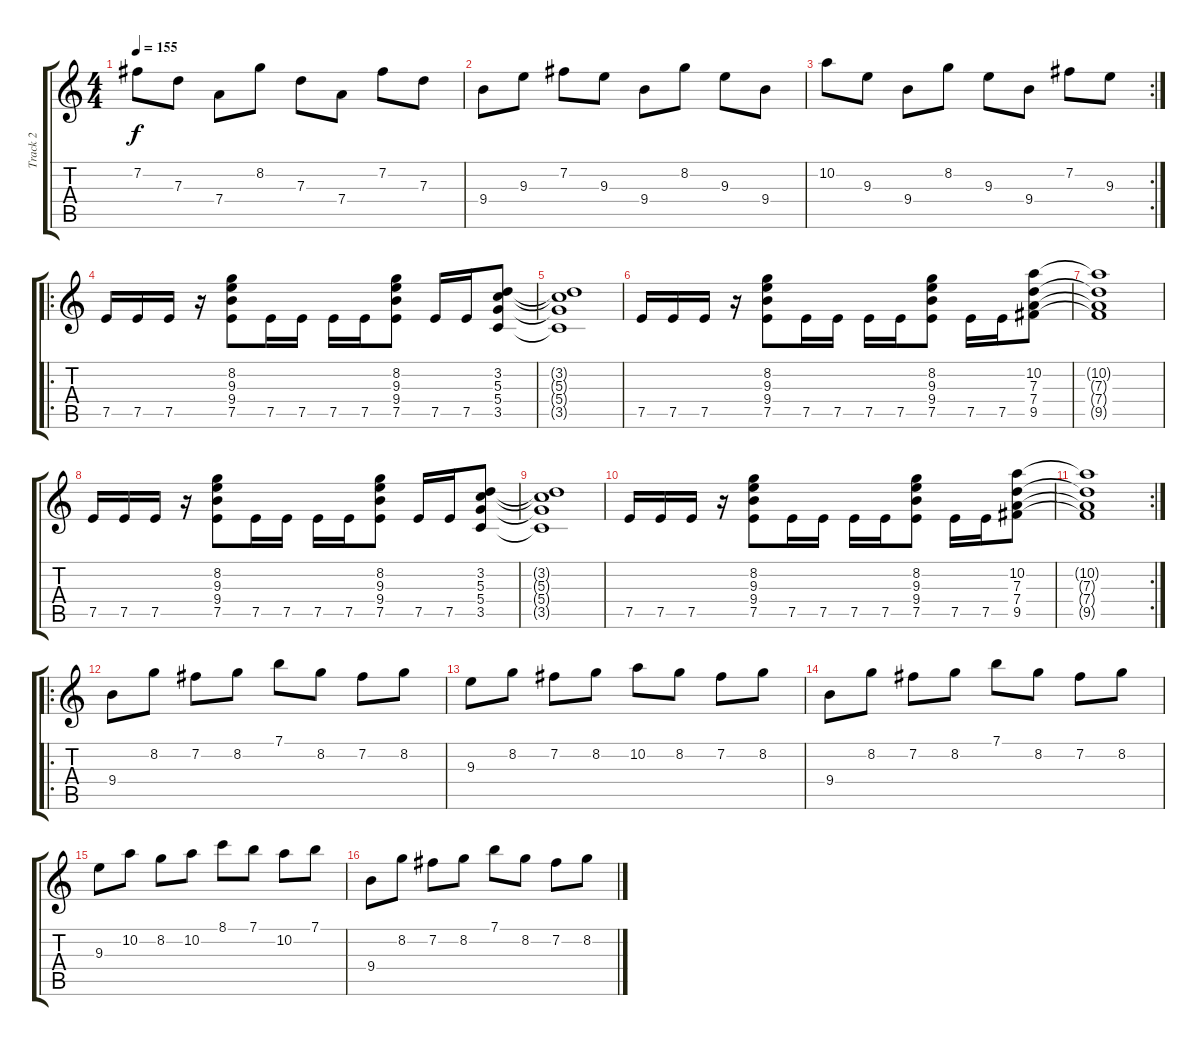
\track ("Track 2" "Track 2") {instrument overdrivenguitar}
\staff {score tabs}
\tuning (E4 B3 G3 D3 A2 E2) {hide}
\ts (4 4)
\tempo 155
\clef g2
\ks c
7.2.8{dy f} 7.3.8 7.4.8 8.2.8 7.3.8 7.4.8 7.2.8 7.3.8 |
9.4.8 9.3.8 7.2.8 9.3.8 9.4.8 8.2.8 9.3.8 9.4.8 |
\rc 2
10.2.8 9.3.8 9.4.8 8.2.8 9.3.8 9.4.8 7.2.8 9.3.8 |
\ro
7.5.16{instrument overdrivenguitar} 7.5.16 7.5.16 r.16 (8.2 9.3 9.4 7.5).8 7.5.16 7.5.16 7.5.16 7.5.16 (8.2 9.3 9.4 7.5).8 7.5.16 7.5.16 (3.2 5.3 5.4 3.5).8 |
(3.2{t} 5.3{t} 5.4{t} 3.5{t}).1 |
7.5.16{instrument overdrivenguitar} 7.5.16 7.5.16 r.16 (8.2 9.3 9.4 7.5).8 7.5.16 7.5.16 7.5.16 7.5.16 (8.2 9.3 9.4 7.5).8 7.5.16 7.5.16 (10.2 7.3 7.4 9.5).8 |
(10.2{t} 7.3{t} 7.4{t} 9.5{t}).1 |
7.5.16{instrument overdrivenguitar} 7.5.16 7.5.16 r.16 (8.2 9.3 9.4 7.5).8 7.5.16 7.5.16 7.5.16 7.5.16 (8.2 9.3 9.4 7.5).8 7.5.16 7.5.16 (3.2 5.3 5.4 3.5).8 |
(3.2{t} 5.3{t} 5.4{t} 3.5{t}).1 |
7.5.16{instrument overdrivenguitar} 7.5.16 7.5.16 r.16 (8.2 9.3 9.4 7.5).8 7.5.16 7.5.16 7.5.16 7.5.16 (8.2 9.3 9.4 7.5).8 7.5.16 7.5.16 (10.2 7.3 7.4 9.5).8 |
\rc 2
(10.2{t} 7.3{t} 7.4{t} 9.5{t}).1 |
\ro
9.4.8{instrument overdrivenguitar} 8.2.8 7.2.8 8.2.8 7.1.8 8.2.8 7.2.8 8.2.8 |
9.3.8 8.2.8 7.2.8 8.2.8 10.2.8 8.2.8 7.2.8 8.2.8 |
9.4.8 8.2.8 7.2.8 8.2.8 7.1.8 8.2.8 7.2.8 8.2.8 |
9.3.8 10.2.8 8.2.8 10.2.8 8.1.8 7.1.8 10.2.8 7.1.8 |
9.4.8 8.2.8 7.2.8 8.2.8 7.1.8 8.2.8 7.2.8 8.2.8
